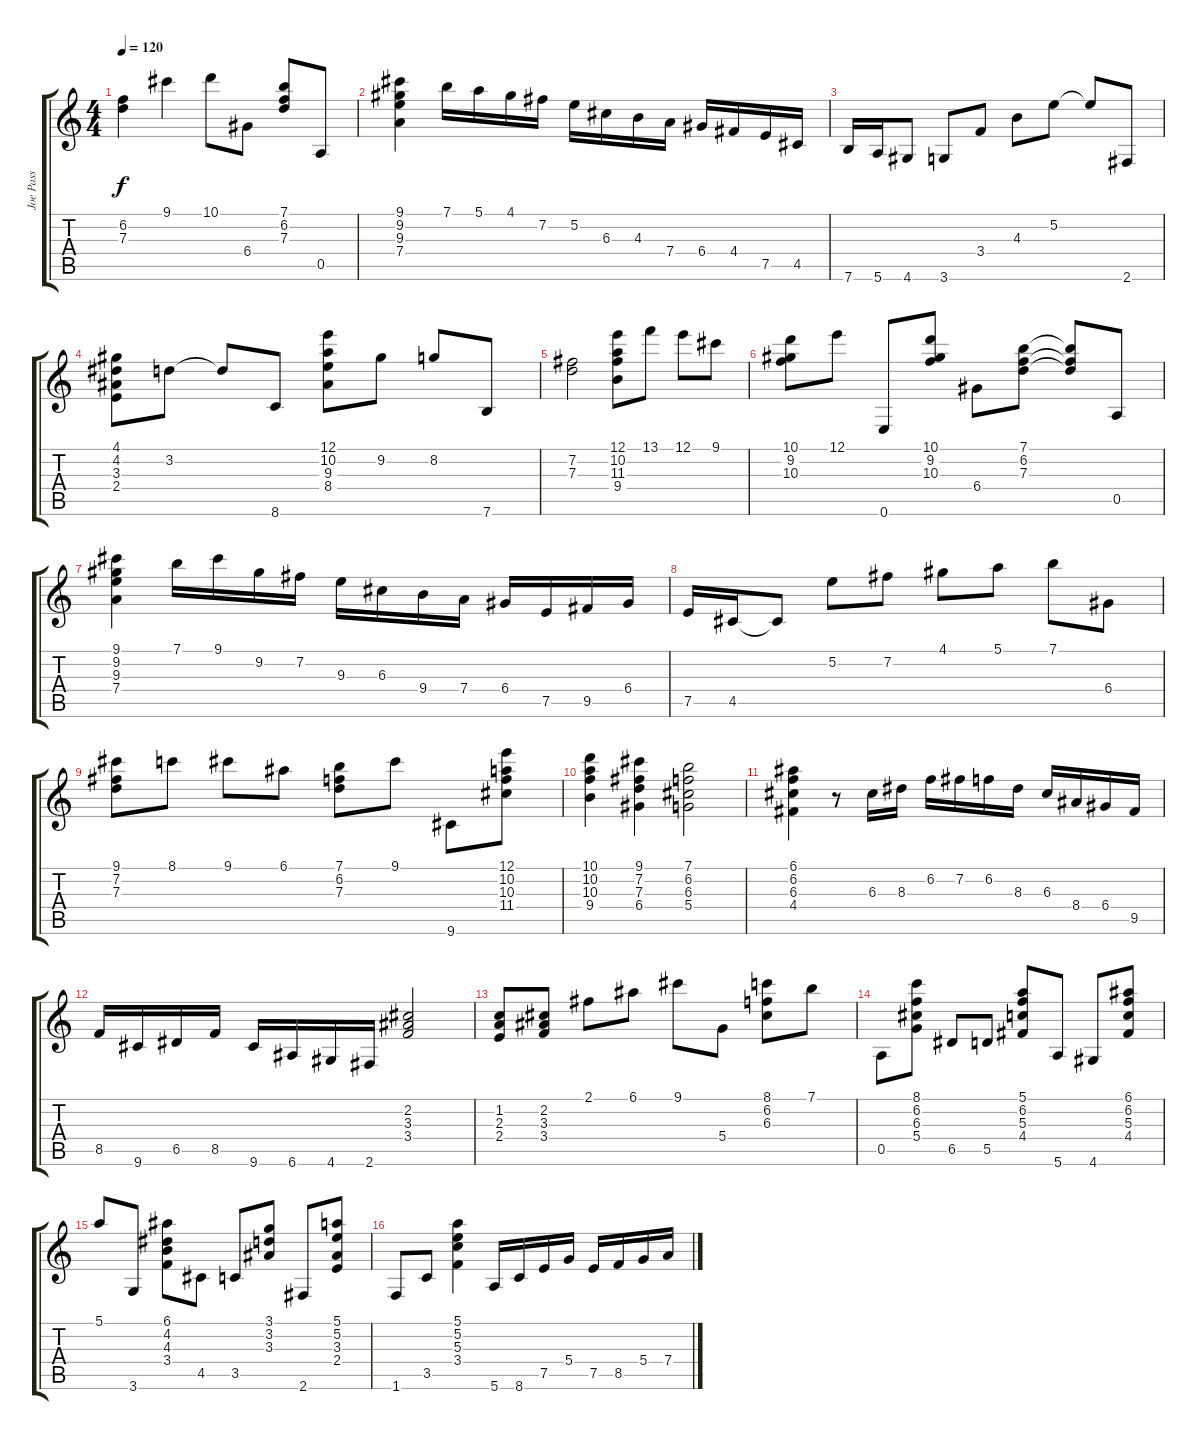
\track ("Joe Pass" "Joe Pass") {instrument electricguitarjazz}
\staff {score tabs}
\tuning (E4 B3 G3 D3 A2 E2) {hide}
\ts (4 4)
\tempo 120
\clef g2
\ks c
(6.2 7.3).4{dy f} 9.1.4 10.1.8 6.4.8 (7.1 6.2 7.3).8 0.5.8 |
(9.1 9.2 9.3 7.4).4 7.1.16 5.1.16 4.1.16 7.2.16 5.2.16 6.3.16 4.3.16 7.4.16 6.4.16 4.4.16 7.5.16 4.5.16 |
7.6.16 5.6.16 4.6.8 3.6.8 3.4.8 4.3.8 5.2.8 5.2{t}.8 2.6.8 |
(4.1 4.2 3.3 2.4).8 3.2.8 3.2{t}.8 8.6.8 (12.1 10.2 9.3 8.4).8 9.2.8 8.2.8 7.6.8 |
(7.2 7.3).2 (12.1 10.2 11.3 9.4).8 13.1.8 12.1.8 9.1.8 |
(10.1 9.2 10.3).8 12.1.8 0.6.8 (10.1 9.2 10.3).8 6.4.8 (7.1 6.2 7.3).8 (7.1{t} 6.2{t} 7.3{t}).8 0.5.8 |
(9.1 9.2 9.3 7.4).4 7.1.16 9.1.16 9.2.16 7.2.16 9.3.16 6.3.16 9.4.16 7.4.16 6.4.16 7.5.16 9.5.16 6.4.16 |
7.5.16 4.5.16 4.5{t}.8 5.2.8 7.2.8 4.1.8 5.1.8 7.1.8 6.4.8 |
(9.1 7.2 7.3).8 8.1.8 9.1.8 6.1.8 (7.1 6.2 7.3).8 9.1.8 9.6.8 (12.1 10.2 10.3 11.4).8 |
(10.1 10.2 10.3 9.4).4 (9.1 7.2 7.3 6.4).4 (7.1 6.2 6.3 5.4).2 |
(6.1 6.2 6.3 4.4).4 r.8 6.3.16 8.3.16 6.2.16 7.2.16 6.2.16 8.3.16 6.3.16 8.4.16 6.4.16 9.5.16 |
8.5.16 9.6.16 6.5.16 8.5.16 9.6.16 6.6.16 4.6.16 2.6.16 (2.2 3.3 3.4).2 |
(1.2 2.3 2.4).8 (2.2 3.3 3.4).8 2.1.8 6.1.8 9.1.8 5.4.8 (8.1 6.2 6.3).8 7.1.8 |
0.5.8 (8.1 6.2 6.3 5.4).8 6.5.8 5.5.8 (5.1 6.2 5.3 4.4).8 5.6.8 4.6.8 (6.1 6.2 5.3 4.4).8 |
5.1.8 3.6.8 (6.1 4.2 4.3 3.4).8 4.5.8 3.5.8 (3.1 3.2 3.3).8 2.6.8 (5.1 5.2 3.3 2.4).8 |
1.6.8 3.5.8 (5.1 5.2 5.3 3.4).4 5.6.16 8.6.16 7.5.16 5.4.16 7.5.16 8.5.16 5.4.16 7.4.16
